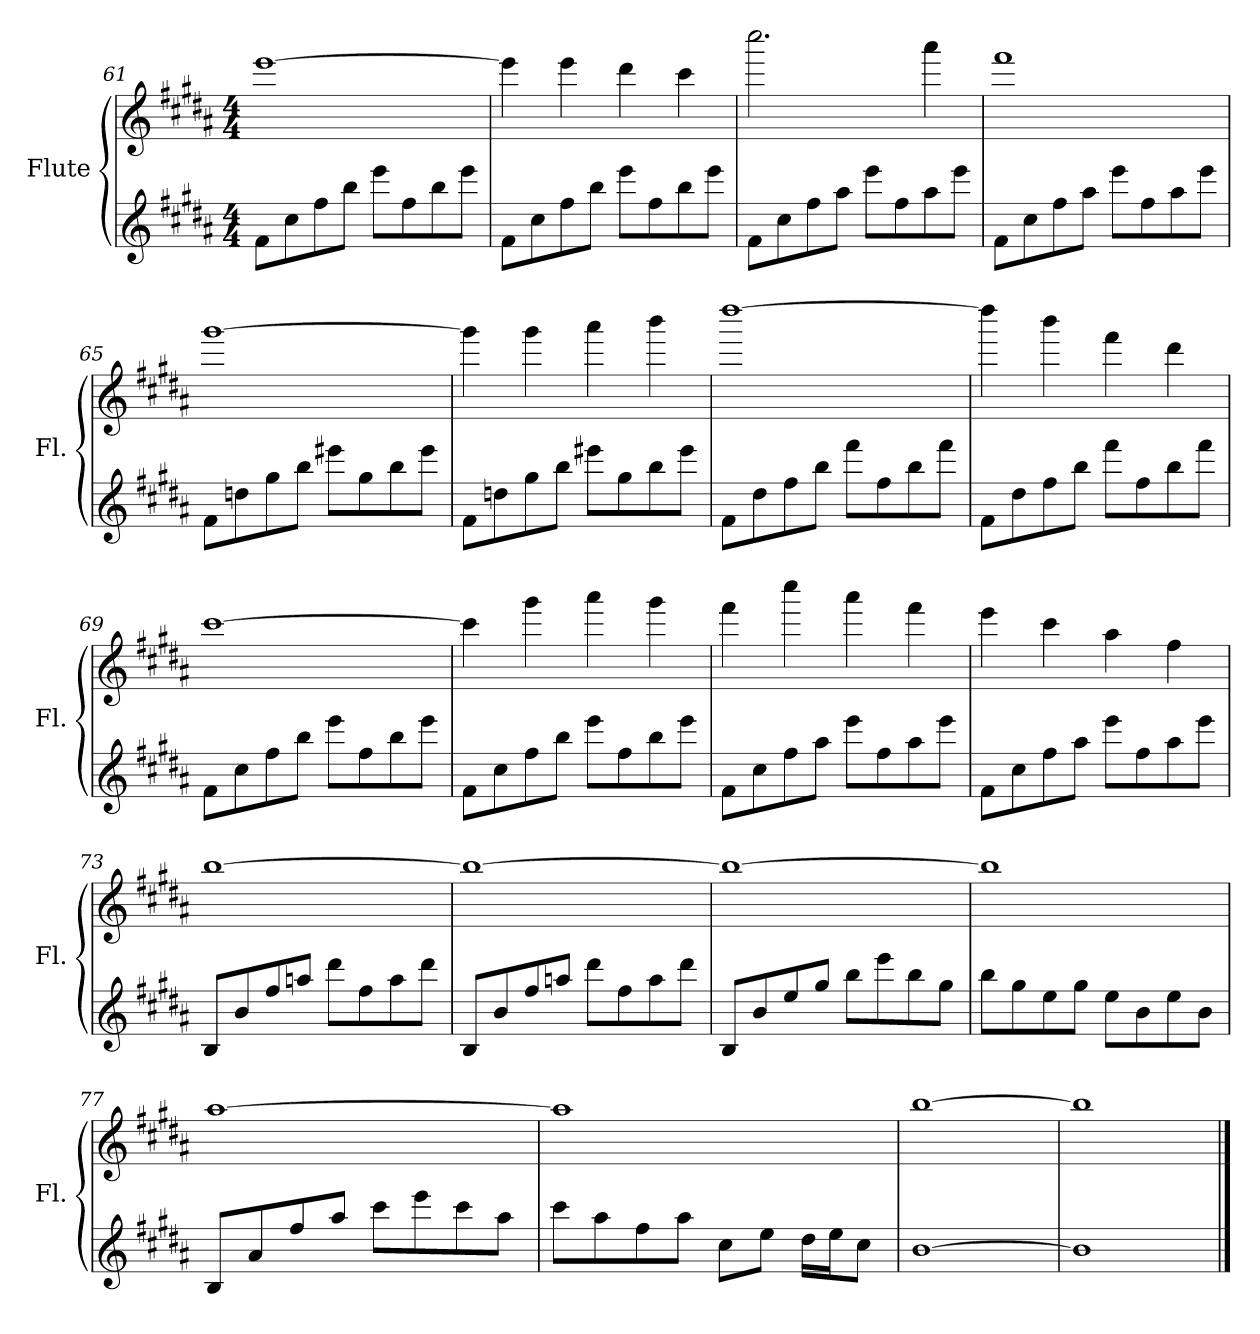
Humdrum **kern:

**kern	**kern
*part2	*part1
*staff2	*staff1
*I"Flute	*I"Flute
*I'Fl.	*I'Fl.
*clefG2	*clefG2
*k[f#c#g#d#a#]	*k[f#c#g#d#a#]
*M4/4	*M4/4
=61	=61
8f#\L	[1eee
8cc#\	.
8ff#\	.
8bb\J	.
8eee\L	.
8ff#\	.
8bb\	.
8eee\J	.
=62	=62
8f#\L	4eee\]
8cc#\	.
8ff#\	4eee\
8bb\J	.
8eee\L	4ddd#\
8ff#\	.
8bb\	4ccc#\
8eee\J	.
!!LO:PB:g=z
=63	=63
8f#\L	2.cccc#\
8cc#\	.
8ff#\	.
8aa#\J	.
8eee\L	.
8ff#\	.
8aa#\	4aaa#\
8eee\J	.
=64	=64
8f#\L	1fff#
8cc#\	.
8ff#\	.
8aa#\J	.
8eee\L	.
8ff#\	.
8aa#\	.
8eee\J	.
=65	=65
8f#\L	[1ggg#
8ddn\	.
8gg#\	.
8bb\J	.
8eee#X\L	.
8gg#\	.
8bb\	.
8eee#\J	.
=66	=66
8f#\L	4ggg#\]
8ddn\	.
8gg#\	4ggg#\
8bb\J	.
8eee#X\L	4aaa#\
8gg#\	.
8bb\	4bbb\
8eee#\J	.
!!LO:LB:g=z
=67	=67
8f#\L	[1dddd#
8dd#\	.
8ff#\	.
8bb\J	.
8fff#\L	.
8ff#\	.
8bb\	.
8fff#\J	.
=68	=68
8f#\L	4dddd#\]
8dd#\	.
8ff#\	4bbb\
8bb\J	.
8fff#\L	4fff#\
8ff#\	.
8bb\	4ddd#\
8fff#\J	.
=69	=69
8f#\L	[1ccc#
8cc#\	.
8ff#\	.
8bb\J	.
8eee\L	.
8ff#\	.
8bb\	.
8eee\J	.
=70	=70
8f#\L	4ccc#\]
8cc#\	.
8ff#\	4ggg#\
8bb\J	.
8eee\L	4aaa#\
8ff#\	.
8bb\	4ggg#\
8eee\J	.
!!LO:LB:g=z
=71	=71
8f#\L	4fff#\
8cc#\	.
8ff#\	4cccc#\
8aa#\J	.
8eee\L	4aaa#\
8ff#\	.
8aa#\	4fff#\
8eee\J	.
=72	=72
8f#\L	4eee\
8cc#\	.
8ff#\	4ccc#\
8aa#\J	.
8eee\L	4aa#\
8ff#\	.
8aa#\	4ff#\
8eee\J	.
=73	=73
8B/L	[1bb
8b/	.
8ff#/	.
8aan/J	.
8ddd#\L	.
8ff#\	.
8aa\	.
8ddd#\J	.
=74	=74
8B/L	1bb_
8b/	.
8ff#/	.
8aan/J	.
8ddd#\L	.
8ff#\	.
8aa\	.
8ddd#\J	.
!!LO:LB:g=z
=75	=75
8B/L	1bb_
8b/	.
8ee/	.
8gg#/J	.
8bb\L	.
8eee\	.
8bb\	.
8gg#\J	.
=76	=76
8bb\L	1bb]
8gg#\	.
8ee\	.
8gg#\J	.
8ee\L	.
8b\	.
8ee\	.
8b\J	.
=77	=77
8B/L	[1aa#
8a#/	.
8ff#/	.
8aa#/J	.
8ccc#\L	.
8eee\	.
8ccc#\	.
8aa#\J	.
=78	=78
8ccc#\L	1aa#]
8aa#\	.
8ff#\	.
8aa#\J	.
8cc#\L	.
8ee\J	.
16dd#\LL	.
16ee\J	.
8cc#\J	.
=79	=79
[1b	[1bb
=80	=80
1b]	1bb]
==	==
*-	*-
